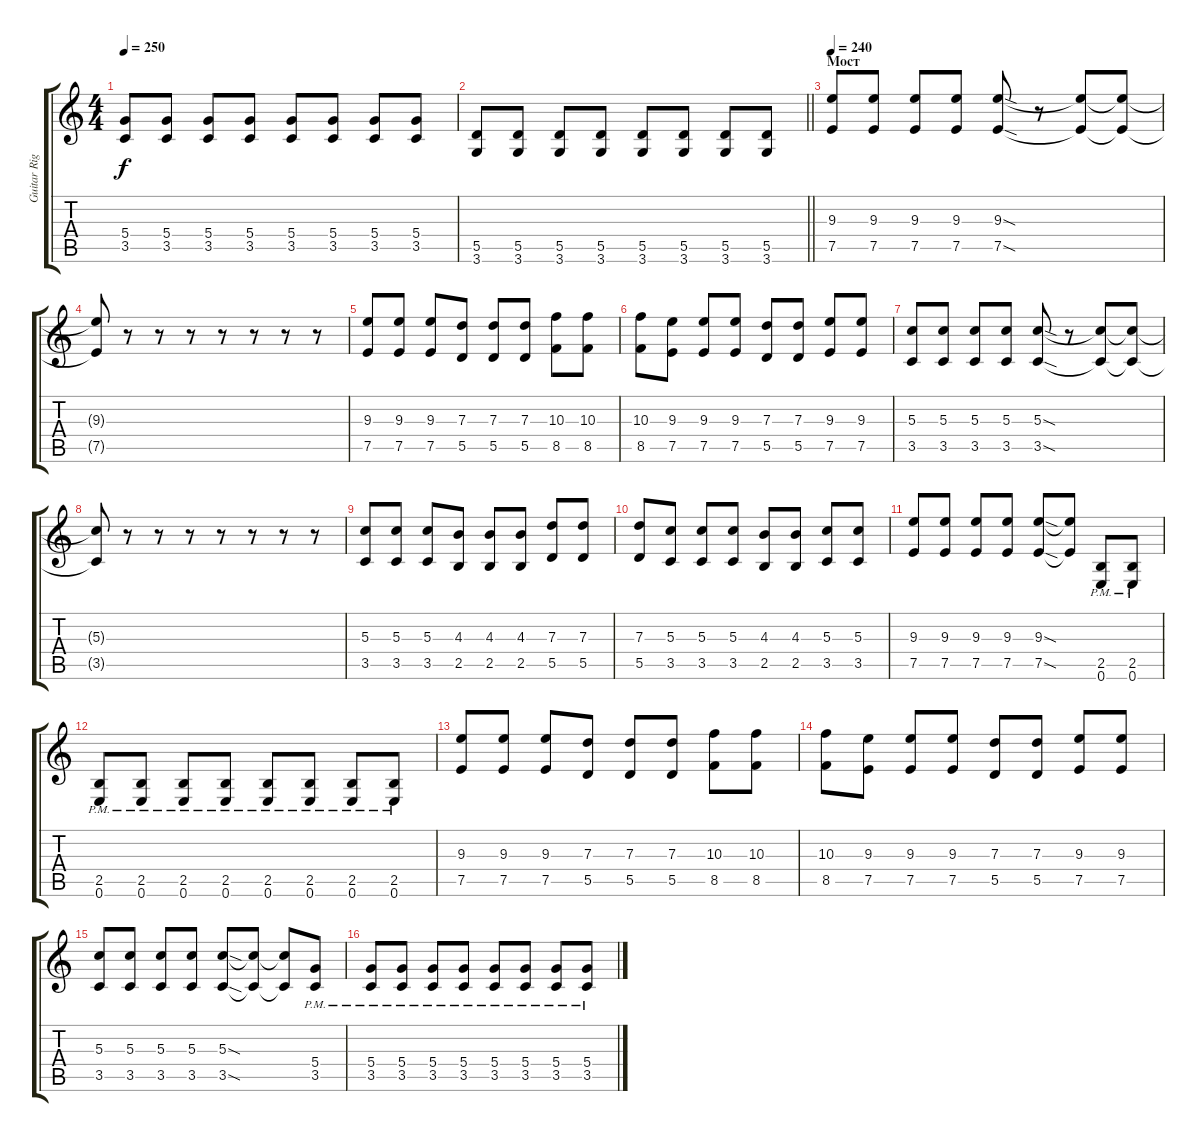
\track ("Guitar Right" "Guitar Rig") {instrument overdrivenguitar}
\staff {score tabs}
\tuning (E4 B3 G3 D3 A2 E2) {hide}
\ts (4 4)
\tempo 250
\clef g2
\ks c
(5.4 3.5).8{dy f} (5.4 3.5).8 (5.4 3.5).8 (5.4 3.5).8 (5.4 3.5).8 (5.4 3.5).8 (5.4 3.5).8 (5.4 3.5).8 |
\barLineRight lightlight
(5.5 3.6).8 (5.5 3.6).8 (5.5 3.6).8 (5.5 3.6).8 (5.5 3.6).8 (5.5 3.6).8 (5.5 3.6).8 (5.5 3.6).8 |
\section ("" "Мост")
\tempo 240
(9.3 7.5).8 (9.3 7.5).8 (9.3 7.5).8 (9.3 7.5).8 (9.3{sod} 7.5{sod}).8 r.8 (9.3{t} 7.5{t}).8 (9.3{t} 7.5{t}).8 |
(9.3{t} 7.5{t}).8 r.8 r.8 r.8 r.8 r.8 r.8 r.8 |
(9.3 7.5).8 (9.3 7.5).8 (9.3 7.5).8 (7.3 5.5).8 (7.3 5.5).8 (7.3 5.5).8 (10.3 8.5).8 (10.3 8.5).8 |
(10.3 8.5).8 (9.3 7.5).8 (9.3 7.5).8 (9.3 7.5).8 (7.3 5.5).8 (7.3 5.5).8 (9.3 7.5).8 (9.3 7.5).8 |
(5.3 3.5).8 (5.3 3.5).8 (5.3 3.5).8 (5.3 3.5).8 (5.3{sod} 3.5{sod}).8 r.8 (5.3{t} 3.5{t}).8 (5.3{t} 3.5{t}).8 |
(5.3{t} 3.5{t}).8 r.8 r.8 r.8 r.8 r.8 r.8 r.8 |
(5.3 3.5).8 (5.3 3.5).8 (5.3 3.5).8 (4.3 2.5).8 (4.3 2.5).8 (4.3 2.5).8 (7.3 5.5).8 (7.3 5.5).8 |
(7.3 5.5).8 (5.3 3.5).8 (5.3 3.5).8 (5.3 3.5).8 (4.3 2.5).8 (4.3 2.5).8 (5.3 3.5).8 (5.3 3.5).8 |
(9.3 7.5).8 (9.3 7.5).8 (9.3 7.5).8 (9.3 7.5).8 (9.3{sod} 7.5{sod}).8 (9.3{t} 7.5{t}).8 (2.5{pm} 0.6{pm}).8 (2.5{pm} 0.6{pm}).8 |
(2.5{pm} 0.6{pm}).8 (2.5{pm} 0.6{pm}).8 (2.5{pm} 0.6{pm}).8 (2.5{pm} 0.6{pm}).8 (2.5{pm} 0.6{pm}).8 (2.5{pm} 0.6{pm}).8 (2.5{pm} 0.6{pm}).8 (2.5{pm} 0.6{pm}).8 |
(9.3 7.5).8 (9.3 7.5).8 (9.3 7.5).8 (7.3 5.5).8 (7.3 5.5).8 (7.3 5.5).8 (10.3 8.5).8 (10.3 8.5).8 |
(10.3 8.5).8 (9.3 7.5).8 (9.3 7.5).8 (9.3 7.5).8 (7.3 5.5).8 (7.3 5.5).8 (9.3 7.5).8 (9.3 7.5).8 |
(5.3 3.5).8 (5.3 3.5).8 (5.3 3.5).8 (5.3 3.5).8 (5.3{sod} 3.5{sod}).8 (5.3{t} 3.5{t}).8 (5.3{t} 3.5{t}).8 (5.4{pm} 3.5{pm}).8 |
(5.4{pm} 3.5{pm}).8 (5.4{pm} 3.5{pm}).8 (5.4{pm} 3.5{pm}).8 (5.4{pm} 3.5{pm}).8 (5.4{pm} 3.5{pm}).8 (5.4{pm} 3.5{pm}).8 (5.4{pm} 3.5{pm}).8 (5.4{pm} 3.5{pm}).8
